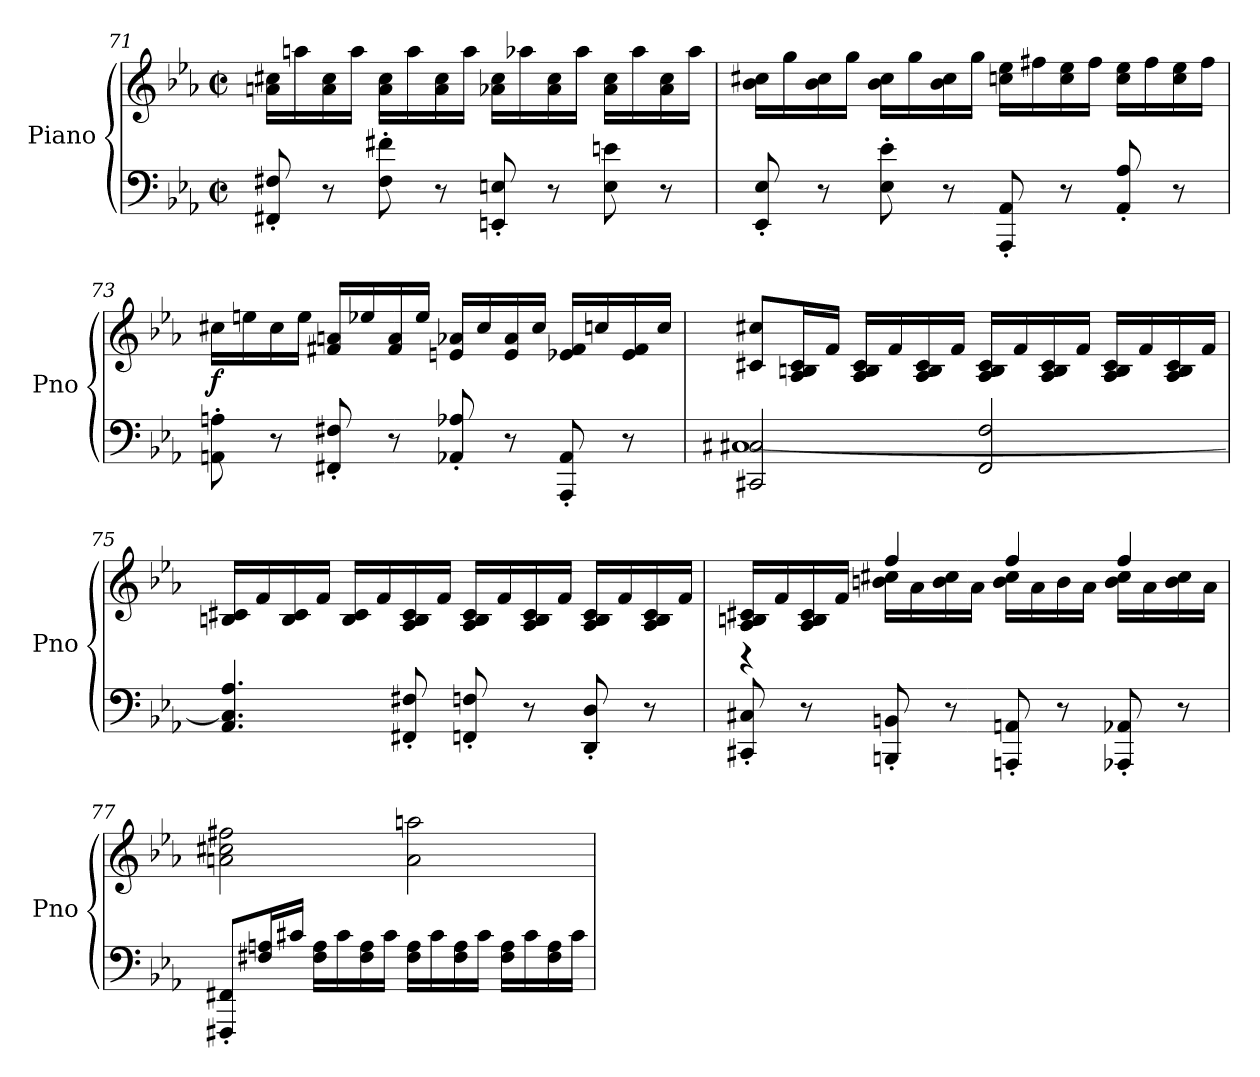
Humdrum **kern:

**kern	**kern	**dynam
*part1	*part1	*part1
*staff2	*staff1	*staff1/2
*I"Piano	*	*
*I'Pno	*	*
*clefF4	*clefG2	*
*k[b-e-a-]	*k[b-e-a-]	*
*M2/2	*M2/2	*
*met(c|)	*met(c|)	*
=71	=71	=71
8FF#X/' 8F#X/'	16an\ 16cc#X\LL	.
.	16aan\	.
8r	16a\ 16cc#\	.
.	16aa\JJ	.
8F#\' 8f#X\'	16a\ 16cc#\LL	.
.	16aa\	.
8r	16a\ 16cc#\	.
.	16aa\JJ	.
8EEn/' 8En/'	16a-X\ 16cc#\LL	.
.	16aa-X\	.
8r	16a-\ 16cc#\	.
.	16aa-\JJ	.
8E\ 8en\	16a-\ 16cc#\LL	.
.	16aa-\	.
8r	16a-\ 16cc#\	.
.	16aa-\JJ	.
!!LO:LB:g=z
=72	=72	=72
8EE-/' 8E-/'	16b-\ 16cc#X\LL	.
.	16gg\	.
8r	16b-\ 16cc#\	.
.	16gg\JJ	.
8E-\' 8e-\'	16b-\ 16cc#\LL	.
.	16gg\	.
8r	16b-\ 16cc#\	.
.	16gg\JJ	.
8AAA-/' 8AA-/'	16ccn\ 16ee-\LL	.
.	16ff#X\	.
8r	16cc\ 16ee-\	.
.	16ff#\JJ	.
8AA-/' 8A-/'	16cc\ 16ee-\LL	.
.	16ff#\	.
8r	16cc\ 16ee-\	.
.	16ff#\JJ	.
=73	=73	=73
!	!	!LO:DY:b
8AAn\' 8An\'	16cc#X\LL	f
.	16een\	.
8r	16cc#\	.
.	16ee\JJ	.
8FF#X/' 8F#X/'	16f#X/ 16an/LL	.
.	16ee-X/	.
8r	16f#/ 16a/	.
.	16ee-/JJ	.
8AA-X/' 8A-X/'	16en/ 16a-X/LL	.
.	16cc#/	.
8r	16e/ 16a-/	.
.	16cc#/JJ	.
8AAA-/' 8AA-/'	16e-X/ 16f#/LL	.
.	16ccn/	.
8r	16e-/ 16f#/	.
.	16cc/JJ	.
!!LO:LB:g=z
=74	=74	=74
*^	*	*
2CC#X/ 2C#X/	[1C#	8c#X/ 8cc#X/L	.
.	.	16A-/ 16Bn/ 16c#/L	.
.	.	16f/JJ	.
.	.	16A-/ 16B/ 16c#/LL	.
.	.	16f/	.
.	.	16A-/ 16B/ 16c#/	.
.	.	16f/JJ	.
2FF/ 2F/	.	16A-/ 16B/ 16c#/LL	.
.	.	16f/	.
.	.	16A-/ 16B/ 16c#/	.
.	.	16f/JJ	.
.	.	16A-/ 16B/ 16c#/LL	.
.	.	16f/	.
.	.	16A-/ 16B/ 16c#/	.
.	.	16f/JJ	.
*v	*v	*	*
=75	=75	=75
4.AA-/ 4.C#/] 4.A-/	16Bn/ 16c#X/LL	.
.	16f/	.
.	16B/ 16c#/	.
.	16f/JJ	.
.	16B/ 16c#/LL	.
.	16f/	.
8FF#X/' 8F#X/'	16A-/ 16B/ 16c#/	.
.	16f/JJ	.
8FFn/' 8Fn/'	16A-/ 16B/ 16c#/LL	.
.	16f/	.
8r	16A-/ 16B/ 16c#/	.
.	16f/JJ	.
8DD/' 8D/'	16A-/ 16B/ 16c#/LL	.
.	16f/	.
8r	16A-/ 16B/ 16c#/	.
.	16f/JJ	.
!!LO:LB:g=z
=76	=76	=76
*	*^	*
8CC#X/' 8C#X/'	16A-/ 16Bn/ 16c#X/LL	4r	.
.	16f/	.	.
8r	16A-/ 16B/ 16c#/	.	.
.	16f/JJ	.	.
8BBBn/' 8BBn/'	4ff/	16bn\ 16cc#X\LL	.
.	.	16a-\	.
8r	.	16b\ 16cc#\	.
.	.	16a-\JJ	.
8AAAn/' 8AAn/'	4ff/	16b\ 16cc#\LL	.
.	.	16a-\	.
8r	.	16b\	.
.	.	16a-\JJ	.
8AAA-X/' 8AA-X/'	4ff/	16b\ 16cc#\LL	.
.	.	16a-\	.
8r	.	16b\ 16cc#\	.
.	.	16a-\JJ	.
*	*v	*v	*
=77	=77	=77
8FFF#X/' 8FF#X/'L	2an\ 2cc#X\ 2ff#X\	.
16F#X/ 16An/L	.	.
16c#X/JJ	.	.
16F#\ 16A\LL	.	.
16c#\	.	.
16F#\ 16A\	.	.
16c#\JJ	.	.
16F#\ 16A\LL	2a\ 2aan\	.
16c#\	.	.
16F#\ 16A\	.	.
16c#\JJ	.	.
16F#\ 16A\LL	.	.
16c#\	.	.
16F#\ 16A\	.	.
16c#\JJ	.	.
=	=	=
*-	*-	*-
